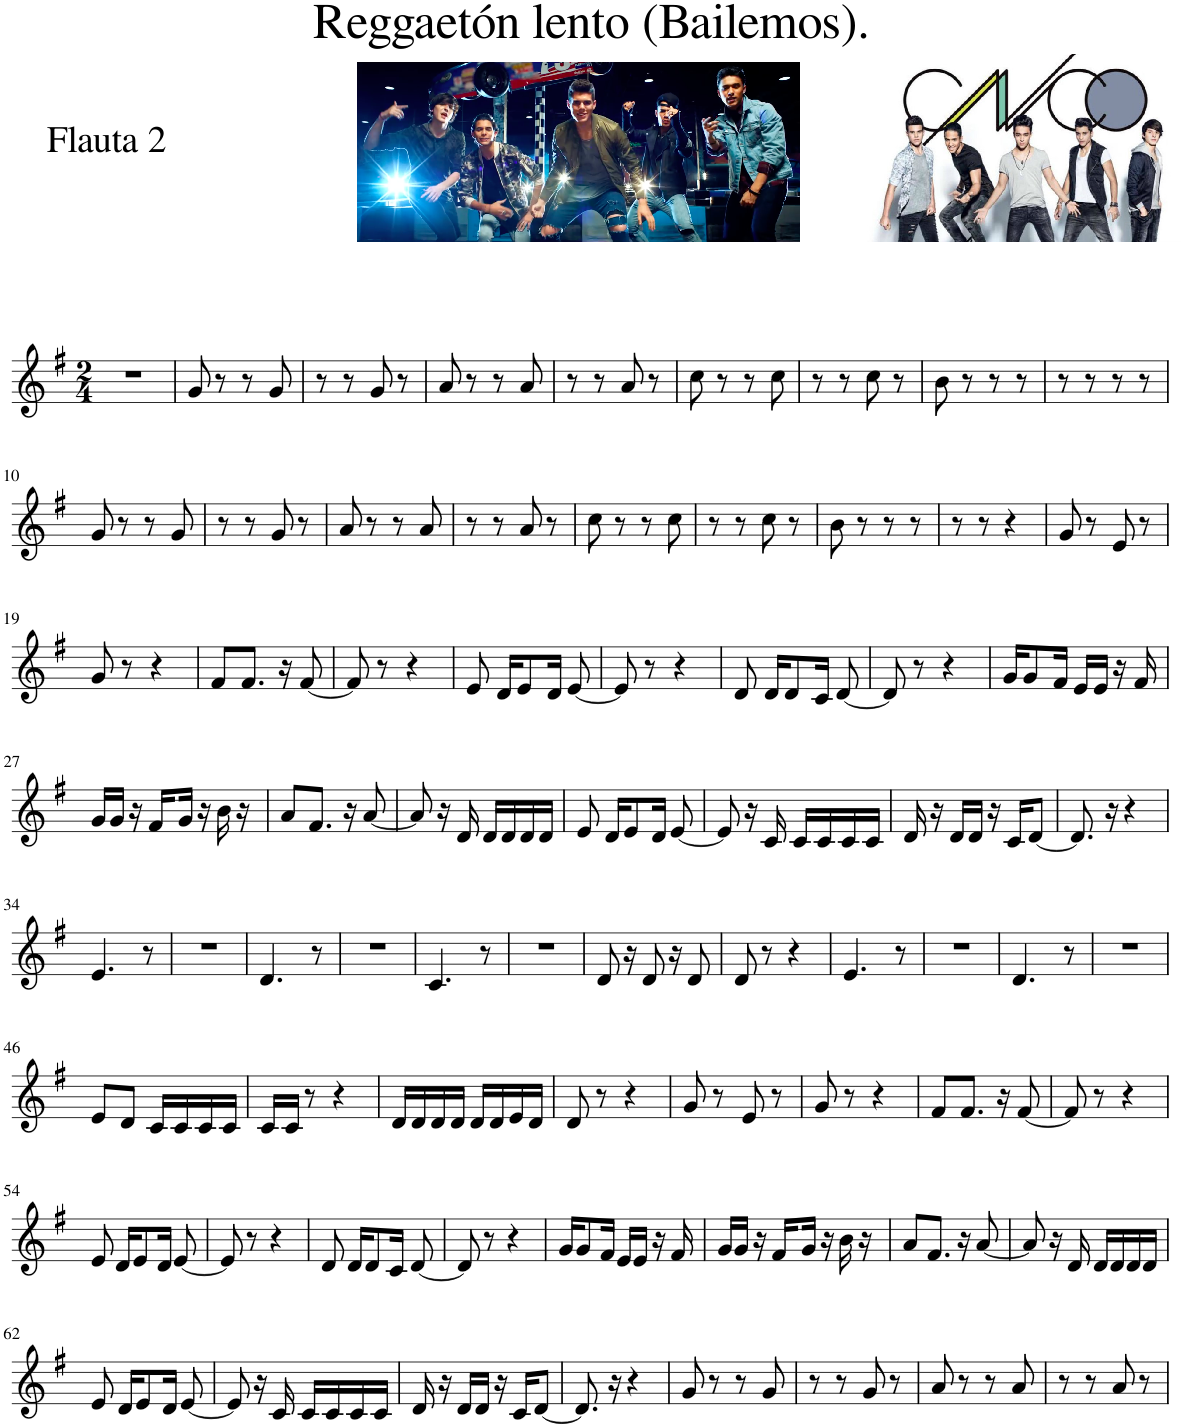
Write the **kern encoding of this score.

**kern
*part1
*staff1
*I"Flauta 2
*I'Fl.2
*clefG2
*k[f#]
*M2/4
=1
2r
=2
8g/
8r
8r
8g/
=3
8r
8r
8g/
8r
=4
8a/
8r
8r
8a/
=5
8r
8r
8a/
8r
=6
8cc\
8r
8r
8cc\
=7
8r
8r
8cc\
8r
=8
8b\
8r
8r
8r
=9
8r
8r
8r
8r
!!LO:LB:g=z
=10
8g/
8r
8r
8g/
=11
8r
8r
8g/
8r
=12
8a/
8r
8r
8a/
=13
8r
8r
8a/
8r
=14
8cc\
8r
8r
8cc\
=15
8r
8r
8cc\
8r
=16
8b\
8r
8r
8r
=17
8r
8r
4r
=18
8g/
8r
8e/
8r
!!LO:LB:g=z
=19
8g/
8r
4r
=20
8f#/L
8.f#/J
16r
[8f#/
=21
8f#/]
8r
4r
=22
8e/
16d/KL
8e/
16d/Jk
[8e/
=23
8e/]
8r
4r
=24
8d/
16d/KL
8d/
16c/Jk
[8d/
=25
8d/]
8r
4r
=26
16g/KL
8g/
16f#/Jk
16e/LL
16e/JJ
16r
16f#/
!!LO:LB:g=z
=27
16g/LL
16g/JJ
16r
16f#/LL
16g/JL
16r
16b\
16r
=28
8a/L
8.f#/J
16r
[8a/
=29
8a/]
16r
16d/
16d/LL
16d/
16d/
16d/JJ
=30
8e/
16d/KL
8e/
16d/Jk
[8e/
=31
8e/]
16r
16c/
16c/LL
16c/
16c/
16c/JJ
=32
16d/
16r
16d/LL
16d/JJ
16r
16c/KL
[8d/J
=33
8.d/]
16r
4r
!!LO:LB:g=z
=34
4.e/
8r
=35
2r
=36
4.d/
8r
=37
2r
=38
4.c/
8r
=39
2r
=40
8d/
16r
8d/
16r
8d/
=41
8d/
8r
4r
=42
4.e/
8r
=43
2r
=44
4.d/
8r
=45
2r
!!LO:LB:g=z
=46
8e/L
8d/J
16c/LL
16c/
16c/
16c/JJ
=47
16c/LL
16c/JJ
8r
4r
=48
16d/LL
16d/
16d/
16d/JJ
16d/LL
16d/
16e/
16d/JJ
=49
8d/
8r
4r
=50
8g/
8r
8e/
8r
=51
8g/
8r
4r
=52
8f#/L
8.f#/J
16r
[8f#/
=53
8f#/]
8r
4r
!!LO:LB:g=z
=54
8e/
16d/KL
8e/
16d/Jk
[8e/
=55
8e/]
8r
4r
=56
8d/
16d/KL
8d/
16c/Jk
[8d/
=57
8d/]
8r
4r
=58
16g/KL
8g/
16f#/Jk
16e/LL
16e/JJ
16r
16f#/
=59
16g/LL
16g/JJ
16r
16f#/LL
16g/JL
16r
16b\
16r
=60
8a/L
8.f#/J
16r
[8a/
=61
8a/]
16r
16d/
16d/LL
16d/
16d/
16d/JJ
!!LO:LB:g=z
=62
8e/
16d/KL
8e/
16d/Jk
[8e/
=63
8e/]
16r
16c/
16c/LL
16c/
16c/
16c/JJ
=64
16d/
16r
16d/LL
16d/JJ
16r
16c/KL
[8d/J
=65
8.d/]
16r
4r
=66
8g/
8r
8r
8g/
=67
8r
8r
8g/
8r
=68
8a/
8r
8r
8a/
=69
8r
8r
8a/
8r
=
*-
